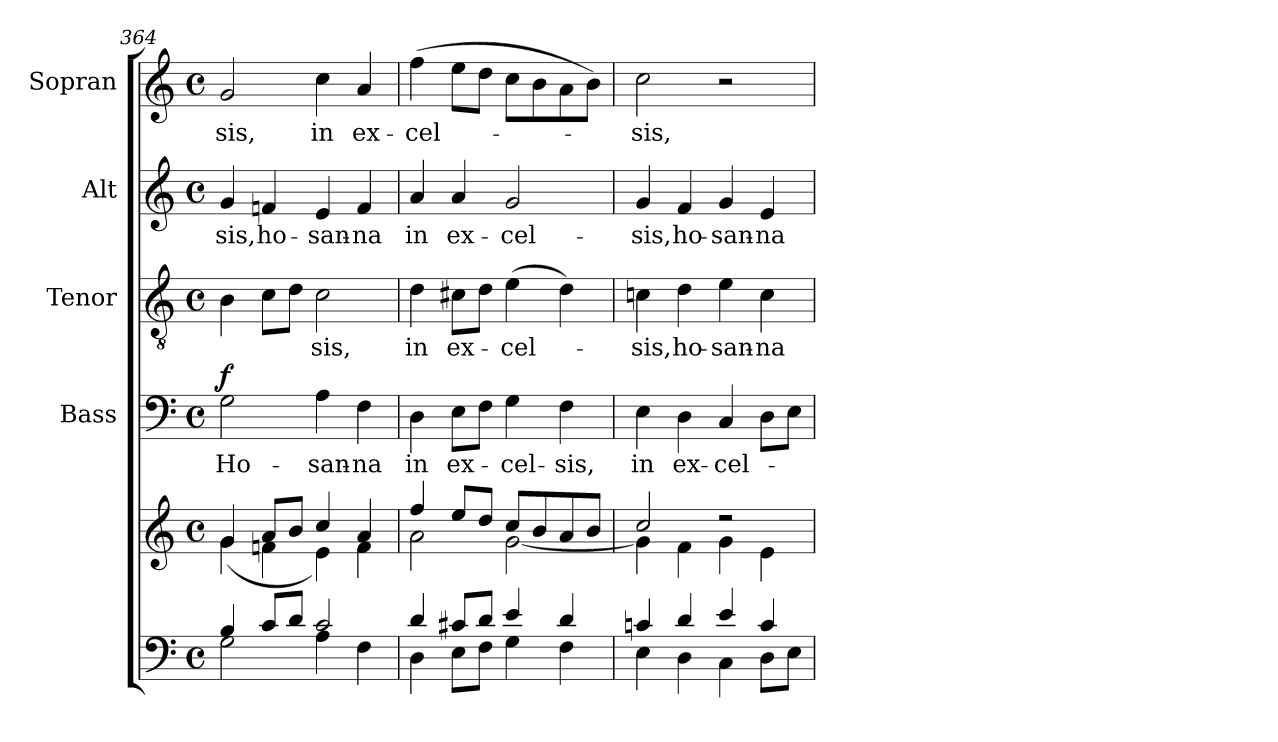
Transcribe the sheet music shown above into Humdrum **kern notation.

**kern	**kern	**kern	**text	**dynam	**kern	**text	**kern	**text	**kern	**text
*part5	*part5	*part4	*part4	*part4	*part3	*part3	*part2	*part2	*part1	*part1
*staff6	*staff5	*staff4	*staff4	*staff4	*staff3	*staff3	*staff2	*staff2	*staff1	*staff1
*	*	*I"Bass	*	*	*I"Tenor	*	*I"Alt	*	*I"Sopran	*
*	*	*I'B.	*	*	*I'T.	*	*I'A.	*	*I'S.	*
*clefF4	*clefG2	*clefF4	*	*	*clefGv2	*	*clefG2	*	*clefG2	*
*k[]	*k[]	*k[]	*	*	*k[]	*	*k[]	*	*k[]	*
*C:	*C:	*C:	*	*	*C:	*	*C:	*	*C:	*
*M4/4	*M4/4	*M4/4	*	*	*M4/4	*	*M4/4	*	*M4/4	*
*met(c)	*met(c)	*met(c)	*	*	*met(c)	*	*met(c)	*	*met(c)	*
=364	=364	=364	=364	=364	=364	=364	=364	=364	=364	=364
*^	*^	*	*	*	*	*	*	*	*	*
!	!	!	!	!	!LO:LY:b	!LO:DY:a	!	!	!	!LO:LY:b	!	!LO:LY:b
4B/	2G\	4g/	(<4g\	2G\	Ho-	f	4B\	.	4g/	-sis,	2g/	-sis,
!	!	!	!	!	!	!	!	!	!	!LO:LY:b	!	!
8c/L	.	8a/L	4fn\	.	.	.	8c\L	.	4fn/	ho-	.	.
8d/J	.	8b/J	.	.	.	.	8d\J	.	.	.	.	.
!	!	!	!	!	!LO:LY:b	!	!	!LO:LY:b	!	!LO:LY:b	!	!LO:LY:b
2c/	4A\	4cc/	4e\)	4A\	-san-	.	2c\	-sis,	4e/	-san-	4cc\	in
!	!	!	!	!	!LO:LY:b	!	!	!	!	!LO:LY:b	!	!LO:LY:b
.	4F\	4a/	4f\	4F\	-na	.	.	.	4f/	-na	4a/	ex-
=365	=365	=365	=365	=365	=365	=365	=365	=365	=365	=365	=365	=365
!	!	!	!	!	!LO:LY:b	!	!	!LO:LY:b	!	!LO:LY:b	!	!LO:LY:b
4d/	4D\	4ff/	2a\	4D\	in	.	4d\	in	4a/	in	(>4ff\	-cel-
!	!	!	!	!	!LO:LY:b	!	!	!LO:LY:b	!	!LO:LY:b	!	!
8c#X/L	8E\L	8ee/L	.	8E\L	ex-	.	8c#X\L	ex-	4a/	ex-	8ee\L	.
8d/J	8F\J	8dd/J	.	8F\J	.	.	8d\J	.	.	.	8dd\J	.
!	!	!	!	!	!LO:LY:b	!	!	!LO:LY:b	!	!LO:LY:b	!	!
4e/	4G\	8cc/L	[<2g\	4G\	-cel-	.	(>4e\	-cel-	2g/	-cel-	8cc\L	.
.	.	8b/	.	.	.	.	.	.	.	.	8b\	.
!	!	!	!	!	!LO:LY:b	!	!	!	!	!	!	!
4d/	4F\	8a/	.	4F\	-sis,	.	4d\)	.	.	.	8a\	.
.	.	8b/J	.	.	.	.	.	.	.	.	8b\J)	.
=366	=366	=366	=366	=366	=366	=366	=366	=366	=366	=366	=366	=366
!	!	!	!	!	!LO:LY:b	!	!	!LO:LY:b	!	!LO:LY:b	!	!LO:LY:b
4cn/	4E\	2cc/	4g\]	4E\	in	.	4cn\	-sis,	4g/	-sis,	2cc\	-sis,
!	!	!	!	!	!LO:LY:b	!	!	!LO:LY:b	!	!LO:LY:b	!	!
4d/	4D\	.	4f\	4D\	ex-	.	4d\	ho-	4f/	ho-	.	.
!	!	!	!	!	!LO:LY:b	!	!	!LO:LY:b	!	!LO:LY:b	!	!
4e/	4C\	2rdd	4g\	4C/	-cel-	.	4e\	-san-	4g/	-san-	2r	.
!	!	!	!	!	!	!	!	!LO:LY:b	!	!LO:LY:b	!	!
4c/	8D\L	.	4e\	8D\L	.	.	4c\	-na	4e/	-na	.	.
.	8E\J	.	.	8E\J	.	.	.	.	.	.	.	.
*v	*v	*	*	*	*	*	*	*	*	*	*	*
*	*v	*v	*	*	*	*	*	*	*	*	*
=	=	=	=	=	=	=	=	=	=	=
*-	*-	*-	*-	*-	*-	*-	*-	*-	*-	*-
